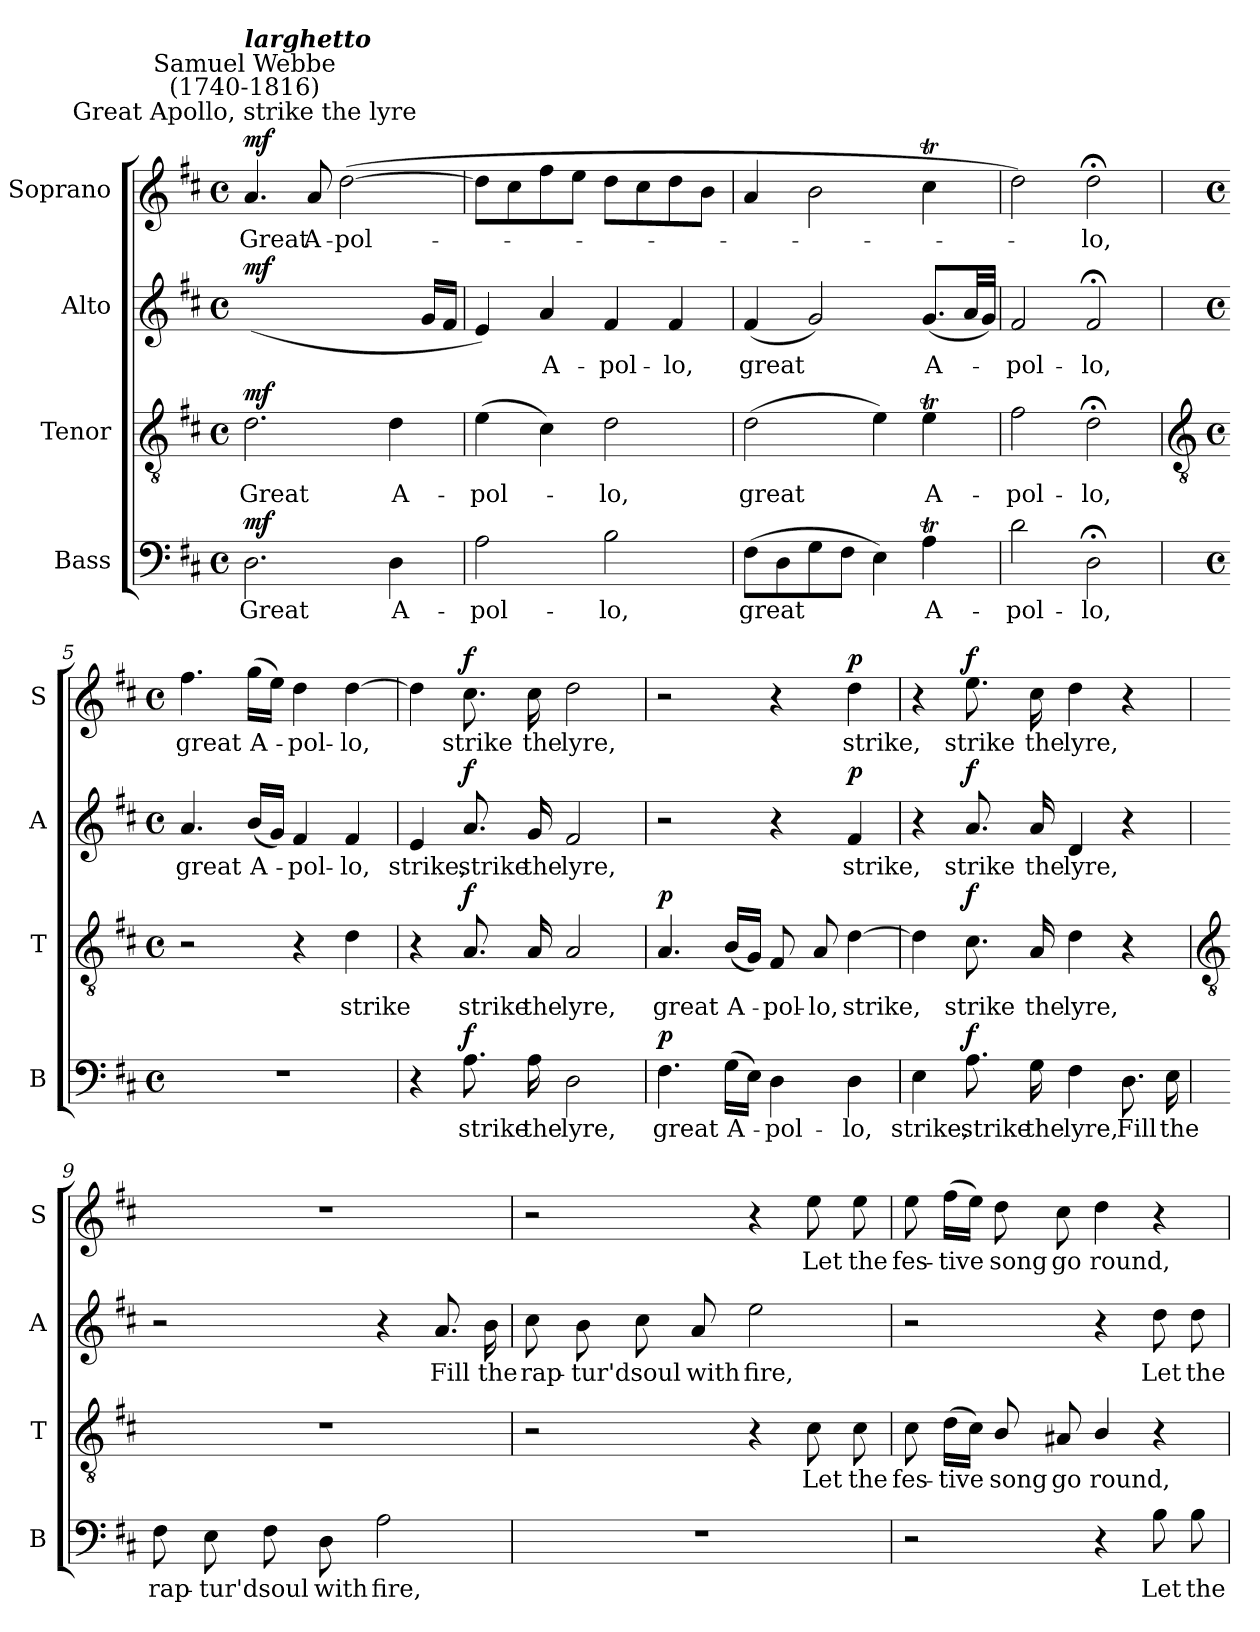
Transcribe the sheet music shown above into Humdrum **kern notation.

**kern	**text	**dynam	**kern	**text	**dynam	**kern	**text	**dynam	**kern	**text	**dynam
*part4	*part4	*part4	*part3	*part3	*part3	*part2	*part2	*part2	*part1	*part1	*part1
*staff4	*staff4	*staff4	*staff3	*staff3	*staff3	*staff2	*staff2	*staff2	*staff1	*staff1	*staff1
*I"Bass	*	*	*I"Tenor	*	*	*I"Alto	*	*	*I"Soprano	*	*
*I'B	*	*	*I'T	*	*	*I'A	*	*	*I'S	*	*
*clefF4	*	*	*clefGv2	*	*	*clefG2	*	*	*clefG2	*	*
*k[f#c#]	*	*	*k[f#c#]	*	*	*k[f#c#]	*	*	*k[f#c#]	*	*
*D:	*	*	*D:	*	*	*D:	*	*	*D:	*	*
*M4/4	*	*	*M4/4	*	*	*M4/4	*	*	*M4/4	*	*
*met(c)	*	*	*met(c)	*	*	*met(c)	*	*	*met(c)	*	*
=1	=1	=1	=1	=1	=1	=1	=1	=1	=1	=1	=1
!	!	!	!	!	!	!	!	!	!LO:TX:a:cj:t=Great Apollo, strike the lyre	!	!
!	!	!	!	!	!	!	!	!	!LO:TX:a:cj:t=Samuel Webbe\n(1740-1816)	!	!
!	!	!	!	!	!	!	!	!	!LO:TX:a:Bi:t=larghetto	!	!
!	!LO:LY:b	!LO:DY:b	!	!LO:LY:b	!LO:DY:b	!	!LO:LY:b	!LO:DY:b	!	!LO:LY:b	!LO:DY:b
2.D	Great	mf	2.d	Great	mf	(<2..f#yy	Great	mf	4.a/	Great	mf
!	!	!	!	!	!	!	!	!	!	!LO:LY:b	!
.	.	.	.	.	.	.	.	.	8a	A-	.
!	!	!	!	!	!	!	!	!	!	!LO:LY:b	!
.	.	.	.	.	.	.	.	.	(>[2dd	-pol-	.
!	!LO:LY:b	!	!	!LO:LY:b	!	!	!	!	!	!	!
4D	A-	.	4d	A-	.	.	.	.	.	.	.
.	.	.	.	.	.	16gLL	.	.	.	.	.
.	.	.	.	.	.	16f#JJ	.	.	.	.	.
=2	=2	=2	=2	=2	=2	=2	=2	=2	=2	=2	=2
!	!LO:LY:b	!	!	!LO:LY:b	!	!	!	!	!	!	!
2A	-pol-	.	(>4e	-pol-	.	4e)	.	.	8ddL]	.	.
.	.	.	.	.	.	.	.	.	8cc#	.	.
!	!	!	!	!	!	!	!LO:LY:b	!	!	!	!
.	.	.	4c#)	.	.	4a	A-	.	8ff#	.	.
.	.	.	.	.	.	.	.	.	8eeJ	.	.
!	!LO:LY:b	!	!	!LO:LY:b	!	!	!LO:LY:b	!	!	!	!
2B	-lo,	.	2d	lo,	.	4f#	-pol-	.	8ddL	.	.
.	.	.	.	.	.	.	.	.	8cc#	.	.
!	!	!	!	!	!	!	!LO:LY:b	!	!	!	!
.	.	.	.	.	.	4f#	-lo,	.	8dd	.	.
.	.	.	.	.	.	.	.	.	8bJ	.	.
=3	=3	=3	=3	=3	=3	=3	=3	=3	=3	=3	=3
!	!LO:LY:b	!	!	!LO:LY:b	!	!	!LO:LY:b	!	!	!	!
(>8F#L	great	.	(>2d	great	.	(<4f#	great	.	4a	.	.
8D	.	.	.	.	.	.	.	.	.	.	.
8G	.	.	.	.	.	2g)	.	.	2b	.	.
8F#J	.	.	.	.	.	.	.	.	.	.	.
4E)	.	.	4e)	.	.	.	.	.	.	.	.
!	!LO:LY:b	!	!	!LO:LY:b	!	!	!LO:LY:b	!	!	!	!
4AT	A-	.	4eT	A-	.	(<8.gL	A-	.	4cc#t	.	.
.	.	.	.	.	.	32aLL	.	.	.	.	.
.	.	.	.	.	.	32gJJJ)	.	.	.	.	.
=4	=4	=4	=4	=4	=4	=4	=4	=4	=4	=4	=4
!	!LO:LY:b	!	!	!LO:LY:b	!	!	!LO:LY:b	!	!	!	!
2d	-pol-	.	2f#	-pol-	.	2f#	pol-	.	2dd)	.	.
!	!LO:LY:b	!	!	!LO:LY:b	!	!	!LO:LY:b	!	!	!LO:LY:b	!
2D;<	-lo,	.	2d;<	-lo,	.	2f#;<	-lo,	.	2dd;<	lo,	.
!!LO:LB:g=z
=5	=5	=5	=5	=5	=5	=5	=5	=5	=5	=5	=5
*	*	*	*clefGv2	*	*	*	*	*	*	*	*
*M4/4	*	*	*M4/4	*	*	*M4/4	*	*	*M4/4	*	*
*met(c)	*	*	*met(c)	*	*	*met(c)	*	*	*met(c)	*	*
!	!	!	!	!	!	!	!LO:LY:b	!	!	!LO:LY:b	!
1r	.	.	2r	.	.	4.a	great	.	4.ff#	great	.
!	!	!	!	!	!	!	!LO:LY:b	!	!	!LO:LY:b	!
.	.	.	.	.	.	(<16bLL	A-	.	(>16ggLL	A-	.
.	.	.	.	.	.	16gJJ)	.	.	16eeJJ)	.	.
!	!	!	!	!	!	!	!LO:LY:b	!	!	!LO:LY:b	!
.	.	.	4r	.	.	4f#	pol-	.	4dd	pol-	.
!	!	!	!	!LO:LY:b	!	!	!LO:LY:b	!	!	!LO:LY:b	!
.	.	.	4d	strike	.	4f#	-lo,	.	[4dd	-lo,	.
=6	=6	=6	=6	=6	=6	=6	=6	=6	=6	=6	=6
!	!	!	!	!	!	!	!LO:LY:b	!	!	!	!
4r	.	.	4r	.	.	4e	strike,	.	4dd]	.	.
!	!LO:LY:b	!LO:DY:b	!	!LO:LY:b	!LO:DY:b	!	!LO:LY:b	!LO:DY:b	!	!LO:LY:b	!LO:DY:b
8.A	strike	f	8.A	strike	f	8.a	strike	f	8.cc#	strike	f
!	!LO:LY:b	!	!	!LO:LY:b	!	!	!LO:LY:b	!	!	!LO:LY:b	!
16A	the	.	16A	the	.	16g	the	.	16cc#	the	.
!	!LO:LY:b	!	!	!LO:LY:b	!	!	!LO:LY:b	!	!	!LO:LY:b	!
2D	lyre,	.	2A	lyre,	.	2f#	lyre,	.	2dd	lyre,	.
=7	=7	=7	=7	=7	=7	=7	=7	=7	=7	=7	=7
!	!LO:LY:b	!LO:DY:b	!	!LO:LY:b	!LO:DY:b	!	!	!	!	!	!
4.F#	great	p	4.A	great	p	2r	.	.	2r	.	.
!	!LO:LY:b	!	!	!LO:LY:b	!	!	!	!	!	!	!
(>16GLL	A-	.	(<16BLL	A-	.	.	.	.	.	.	.
16EJJ)	.	.	16GJJ)	.	.	.	.	.	.	.	.
!	!LO:LY:b	!	!	!LO:LY:b	!	!	!	!	!	!	!
4D	pol-	.	8F#	pol-	.	4r	.	.	4r	.	.
!	!	!	!	!LO:LY:b	!	!	!	!	!	!	!
.	.	.	8A	-lo,	.	.	.	.	.	.	.
!	!LO:LY:b	!	!	!LO:LY:b	!	!	!LO:LY:b	!LO:DY:b	!	!LO:LY:b	!LO:DY:b
4D	-lo,	.	[4d	strike,	.	4f#	strike,	p	4dd	strike,	p
=8	=8	=8	=8	=8	=8	=8	=8	=8	=8	=8	=8
!	!LO:LY:b	!	!	!	!	!	!	!	!	!	!
4E	strike,	.	4d]	.	.	4r	.	.	4r	.	.
!	!LO:LY:b	!LO:DY:b	!	!LO:LY:b	!LO:DY:b	!	!LO:LY:b	!LO:DY:b	!	!LO:LY:b	!LO:DY:b
8.A	strike	f	8.c#	strike	f	8.a	strike	f	8.ee	strike	f
!	!LO:LY:b	!	!	!LO:LY:b	!	!	!LO:LY:b	!	!	!LO:LY:b	!
16G	the	.	16A	the	.	16a	the	.	16cc#	the	.
!	!LO:LY:b	!	!	!LO:LY:b	!	!	!LO:LY:b	!	!	!LO:LY:b	!
4F#	lyre,	.	4d	lyre,	.	4d	lyre,	.	4dd	lyre,	.
!	!LO:LY:b	!	!	!	!	!	!	!	!	!	!
8.D	Fill	.	4r	.	.	4r	.	.	4r	.	.
!	!LO:LY:b	!	!	!	!	!	!	!	!	!	!
16E	the	.	.	.	.	.	.	.	.	.	.
!!LO:LB:g=z
=9	=9	=9	=9	=9	=9	=9	=9	=9	=9	=9	=9
*	*	*	*clefGv2	*	*	*	*	*	*	*	*
!	!LO:LY:b	!	!	!	!	!	!	!	!	!	!
8F#	rap-	.	1r	.	.	2r	.	.	1r	.	.
!	!LO:LY:b	!	!	!	!	!	!	!	!	!	!
8E	-tur'd	.	.	.	.	.	.	.	.	.	.
!	!LO:LY:b	!	!	!	!	!	!	!	!	!	!
8F#	soul	.	.	.	.	.	.	.	.	.	.
!	!LO:LY:b	!	!	!	!	!	!	!	!	!	!
8D	with	.	.	.	.	.	.	.	.	.	.
!	!LO:LY:b	!	!	!	!	!	!	!	!	!	!
2A	fire,	.	.	.	.	4r	.	.	.	.	.
!	!	!	!	!	!	!	!LO:LY:b	!	!	!	!
.	.	.	.	.	.	8.a	Fill	.	.	.	.
!	!	!	!	!	!	!	!LO:LY:b	!	!	!	!
.	.	.	.	.	.	16b	the	.	.	.	.
=10	=10	=10	=10	=10	=10	=10	=10	=10	=10	=10	=10
!	!	!	!	!	!	!	!LO:LY:b	!	!	!	!
1r	.	.	2r	.	.	8cc#	rap-	.	2r	.	.
!	!	!	!	!	!	!	!LO:LY:b	!	!	!	!
.	.	.	.	.	.	8b	-tur'd	.	.	.	.
!	!	!	!	!	!	!	!LO:LY:b	!	!	!	!
.	.	.	.	.	.	8cc#	soul	.	.	.	.
!	!	!	!	!	!	!	!LO:LY:b	!	!	!	!
.	.	.	.	.	.	8a	with	.	.	.	.
!	!	!	!	!	!	!	!LO:LY:b	!	!	!	!
.	.	.	4r	.	.	2ee	fire,	.	4r	.	.
!	!	!	!	!LO:LY:b	!	!	!	!	!	!LO:LY:b	!
.	.	.	8c#	Let	.	.	.	.	8ee	Let	.
!	!	!	!	!LO:LY:b	!	!	!	!	!	!LO:LY:b	!
.	.	.	8c#	the	.	.	.	.	8ee	the	.
=11	=11	=11	=11	=11	=11	=11	=11	=11	=11	=11	=11
!	!	!	!	!LO:LY:b	!	!	!	!	!	!LO:LY:b	!
2r	.	.	8c#	fes-	.	2r	.	.	8ee	fes-	.
!	!	!	!	!LO:LY:b	!	!	!	!	!	!LO:LY:b	!
.	.	.	(>16dLL	-tive	.	.	.	.	(>16ff#LL	-tive	.
.	.	.	16c#JJ)	.	.	.	.	.	16eeJJ)	.	.
!	!	!	!	!LO:LY:b	!	!	!	!	!	!LO:LY:b	!
.	.	.	8B/	song	.	.	.	.	8dd	song	.
!	!	!	!	!LO:LY:b	!	!	!	!	!	!LO:LY:b	!
.	.	.	8A#X	go	.	.	.	.	8cc#	go	.
!	!	!	!	!LO:LY:b	!	!	!	!	!	!LO:LY:b	!
4r	.	.	4B/	round,	.	4r	.	.	4dd	round,	.
!	!LO:LY:b	!	!	!	!	!	!LO:LY:b	!	!	!	!
8B	Let	.	4r	.	.	8dd	Let	.	4r	.	.
!	!LO:LY:b	!	!	!	!	!	!LO:LY:b	!	!	!	!
8B	the	.	.	.	.	8dd	the	.	.	.	.
=	=	=	=	=	=	=	=	=	=	=	=
*-	*-	*-	*-	*-	*-	*-	*-	*-	*-	*-	*-
